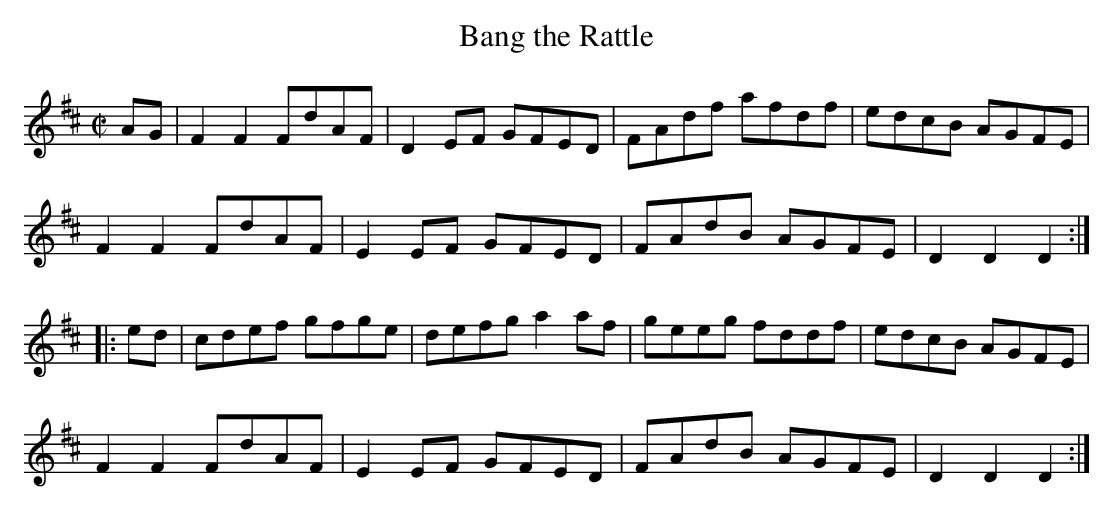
X:1
T:Bang the Rattle
M:C|
L:1/8
K:D
AG|F2F2 FdAF|D2 EF GFED|FAdf afdf|edcB AGFE|
F2F2 FdAF |E2 EF GFED|FAdB AGFE |D2D2D2:|
|:ed|cdef gfge|defg a2 af|geeg fddf|edcB AGFE|
F2F2 FdAF|E2 EF GFED|FAdB AGFE|D2D2D2:|]
